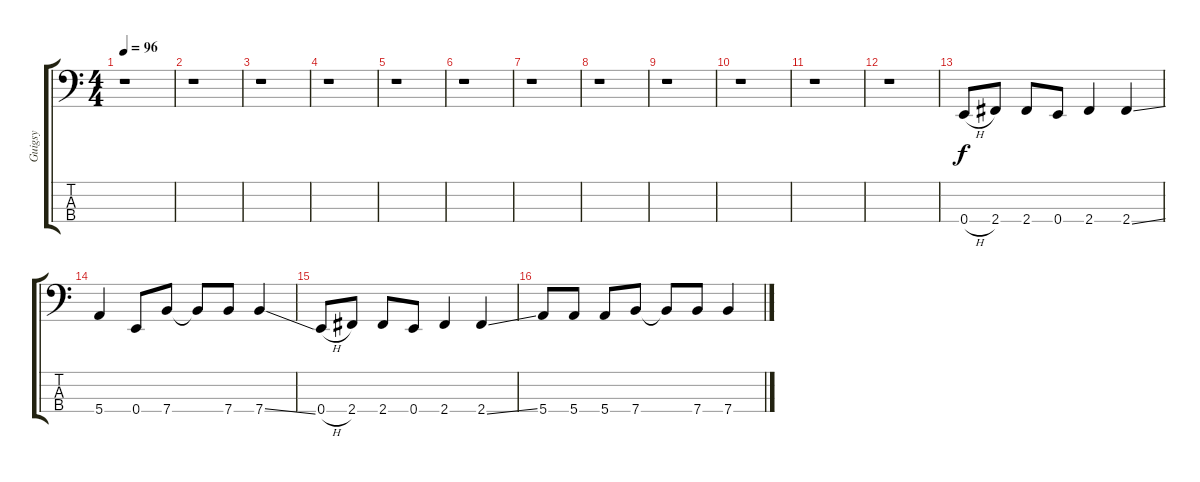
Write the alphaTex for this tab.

\track ("Guigsy" "Guigsy") {instrument electricbasspick}
\staff {score tabs}
\tuning (G2 D2 A1 E1) {hide}
\ts (4 4)
\tempo 96
\clef f4
\ks c
r.1{dy f instrument electricbasspick} |
r.1 |
r.1 |
r.1 |
r.1 |
r.1 |
r.1 |
r.1 |
r.1 |
r.1 |
r.1 |
r.1 |
0.4{h}.8 2.4.8 2.4.8 0.4.8 2.4.4 2.4{ss}.4 |
5.4.4 0.4.8 7.4.8 7.4{t}.8 7.4.8 7.4{ss}.4 |
0.4{h}.8 2.4.8 2.4.8 0.4.8 2.4.4 2.4{ss}.4 |
5.4.8 5.4.8 5.4.8 7.4.8 7.4{t}.8 7.4.8 7.4{ss}.4
